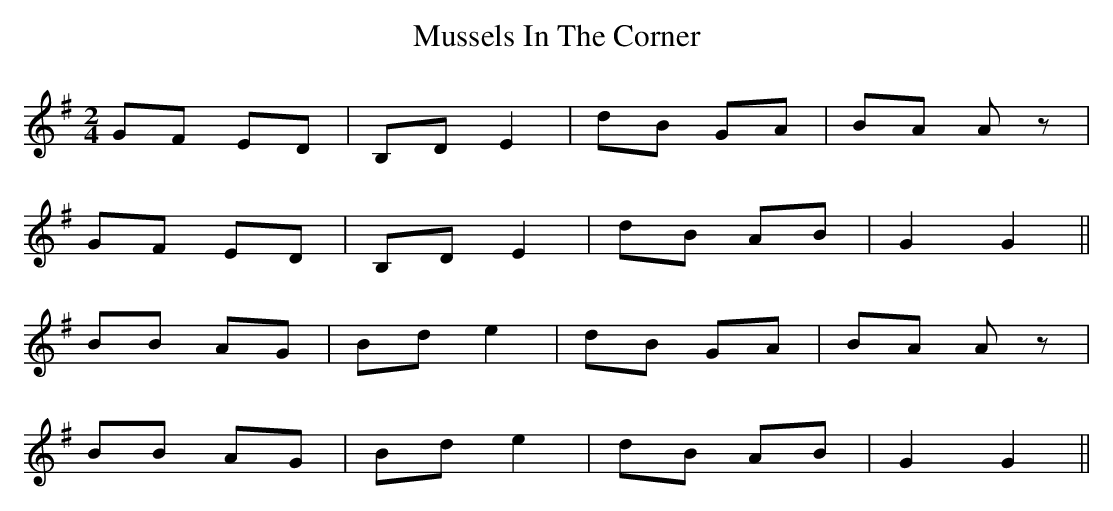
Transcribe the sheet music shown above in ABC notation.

X:1
T: Mussels In The Corner
M: 2/4
L: 1/8
K: Gmaj
GF ED|B,D E2|dB GA|BA Az|
GF ED|B,D E2|dB AB|G2 G2||
BB AG|Bd e2|dB GA|BA Az|
BB AG|Bd e2|dB AB|G2 G2||
